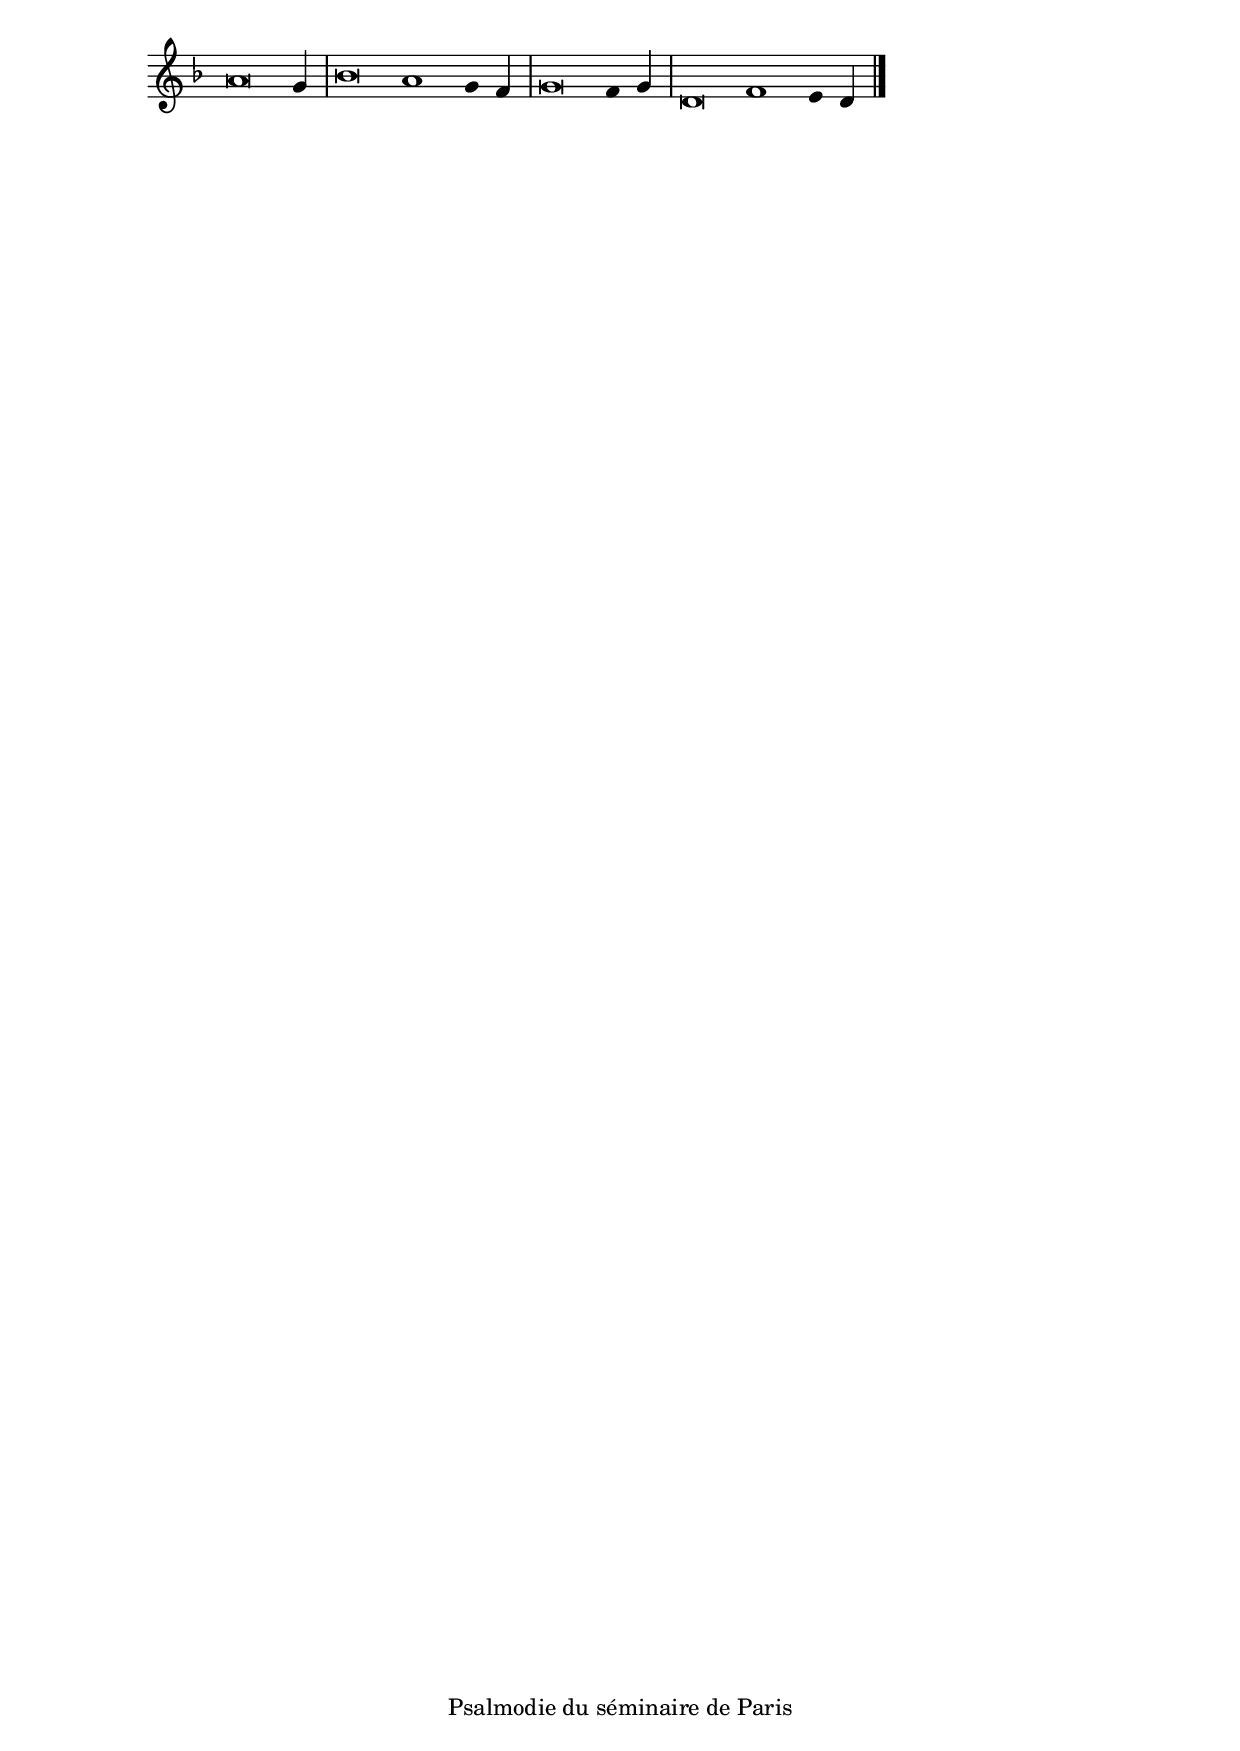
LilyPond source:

\version "2.20.0"
\language "italiano"

stemOff = \hide Staff.Stem
stemOn  = \undo \stemOff

\header {
  %title = "Psaume 113 A"
  %tagline = ##f
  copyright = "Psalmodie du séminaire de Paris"
}

\score {
  \new Staff \with { \remove "Time_signature_engraver" }
  \relative
  {
    \key fa \major
    \cadenzaOn
    \stemOff la'\breve \stemOn sol4
    \bar "|"
    \stemOff sib\breve la1 sol4 \stemOn fa4
    \bar "|"
    \stemOff sol\breve fa4 \stemOn sol4
    \bar "|"
    \stemOff re\breve fa1 mi4 \stemOn re4
    \bar "|."
  }
}